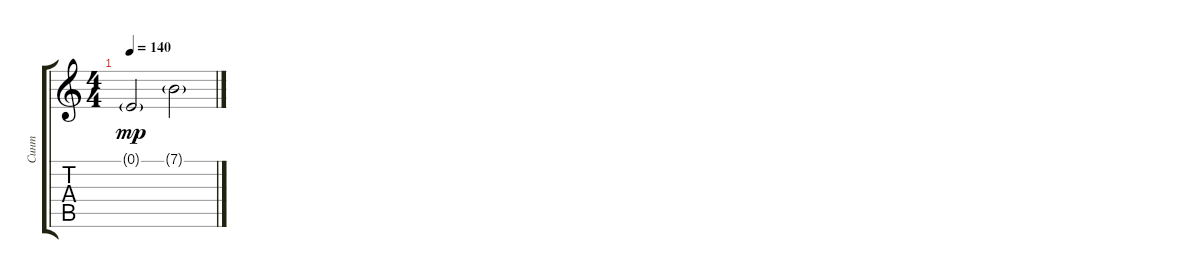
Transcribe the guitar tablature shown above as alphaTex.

\track ("Синт" "Синт") {instrument lead2sawtooth}
\staff {score tabs}
\tuning (E4 B3 G3 D3 A2 E2) {hide}
\ts (4 4)
\tempo 140
\clef g2
\ks c
0.1{g}.2{dy mp} 7.1{g}.2
